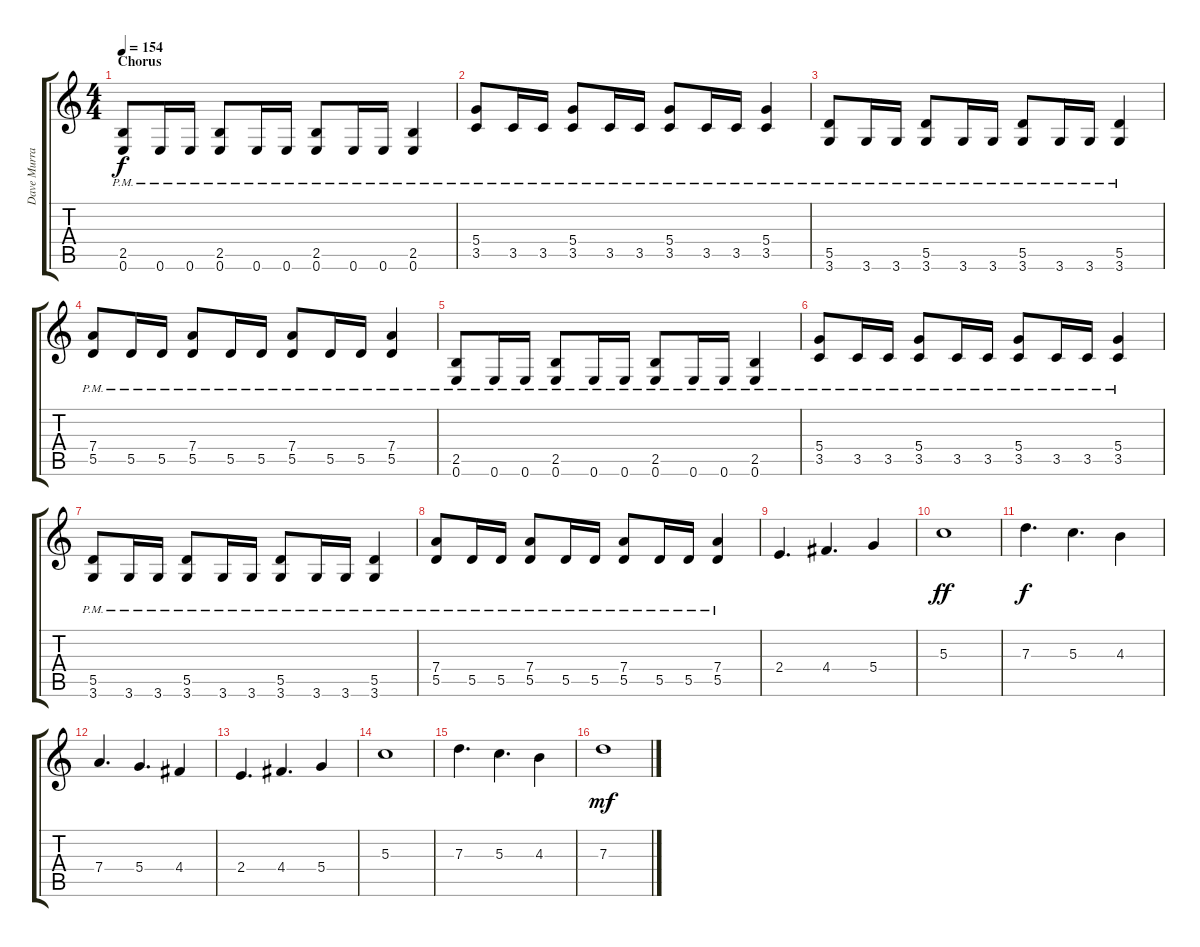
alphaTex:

\track ("Dave Murray" "Dave Murra") {instrument distortionguitar}
\staff {score tabs}
\tuning (E4 B3 G3 D3 A2 E2) {hide}
\ts (4 4)
\section ("" "Chorus")
\tempo 154
\clef g2
\ks c
(2.5{pm} 0.6{pm}).8{dy f volume 14} 0.6{pm}.16 0.6{pm}.16 (2.5{pm} 0.6{pm}).8 0.6{pm}.16 0.6{pm}.16 (2.5{pm} 0.6{pm}).8 0.6{pm}.16 0.6{pm}.16 (2.5{pm} 0.6{pm}).4 |
(5.4{pm} 3.5{pm}).8 3.5{pm}.16 3.5{pm}.16 (5.4{pm} 3.5{pm}).8 3.5{pm}.16 3.5{pm}.16 (5.4{pm} 3.5{pm}).8 3.5{pm}.16 3.5{pm}.16 (5.4{pm} 3.5{pm}).4 |
(5.5{pm} 3.6{pm}).8 3.6{pm}.16 3.6{pm}.16 (5.5{pm} 3.6{pm}).8 3.6{pm}.16 3.6{pm}.16 (5.5{pm} 3.6{pm}).8 3.6{pm}.16 3.6{pm}.16 (5.5{pm} 3.6{pm}).4 |
(7.4{pm} 5.5{pm}).8 5.5{pm}.16 5.5{pm}.16 (7.4{pm} 5.5{pm}).8 5.5{pm}.16 5.5{pm}.16 (7.4{pm} 5.5{pm}).8 5.5{pm}.16 5.5{pm}.16 (7.4{pm} 5.5{pm}).4 |
(2.5{pm} 0.6{pm}).8 0.6{pm}.16 0.6{pm}.16 (2.5{pm} 0.6{pm}).8 0.6{pm}.16 0.6{pm}.16 (2.5{pm} 0.6{pm}).8 0.6{pm}.16 0.6{pm}.16 (2.5{pm} 0.6{pm}).4 |
(5.4{pm} 3.5{pm}).8 3.5{pm}.16 3.5{pm}.16 (5.4{pm} 3.5{pm}).8 3.5{pm}.16 3.5{pm}.16 (5.4{pm} 3.5{pm}).8 3.5{pm}.16 3.5{pm}.16 (5.4{pm} 3.5{pm}).4 |
(5.5{pm} 3.6{pm}).8 3.6{pm}.16 3.6{pm}.16 (5.5{pm} 3.6{pm}).8 3.6{pm}.16 3.6{pm}.16 (5.5{pm} 3.6{pm}).8 3.6{pm}.16 3.6{pm}.16 (5.5{pm} 3.6{pm}).4 |
(7.4{pm} 5.5{pm}).8 5.5{pm}.16 5.5{pm}.16 (7.4{pm} 5.5{pm}).8 5.5{pm}.16 5.5{pm}.16 (7.4{pm} 5.5{pm}).8 5.5{pm}.16 5.5{pm}.16 (7.4{pm} 5.5{pm}).4 |
2.4.4{d volume 13} 4.4.4{d} 5.4.4 |
5.3.1{dy ff} |
7.3.4{d dy f} 5.3.4{d} 4.3.4 |
7.4.4{d} 5.4.4{d} 4.4.4 |
2.4.4{d} 4.4.4{d} 5.4.4 |
5.3.1 |
7.3.4{d} 5.3.4{d} 4.3.4 |
7.3.1{dy mf}
